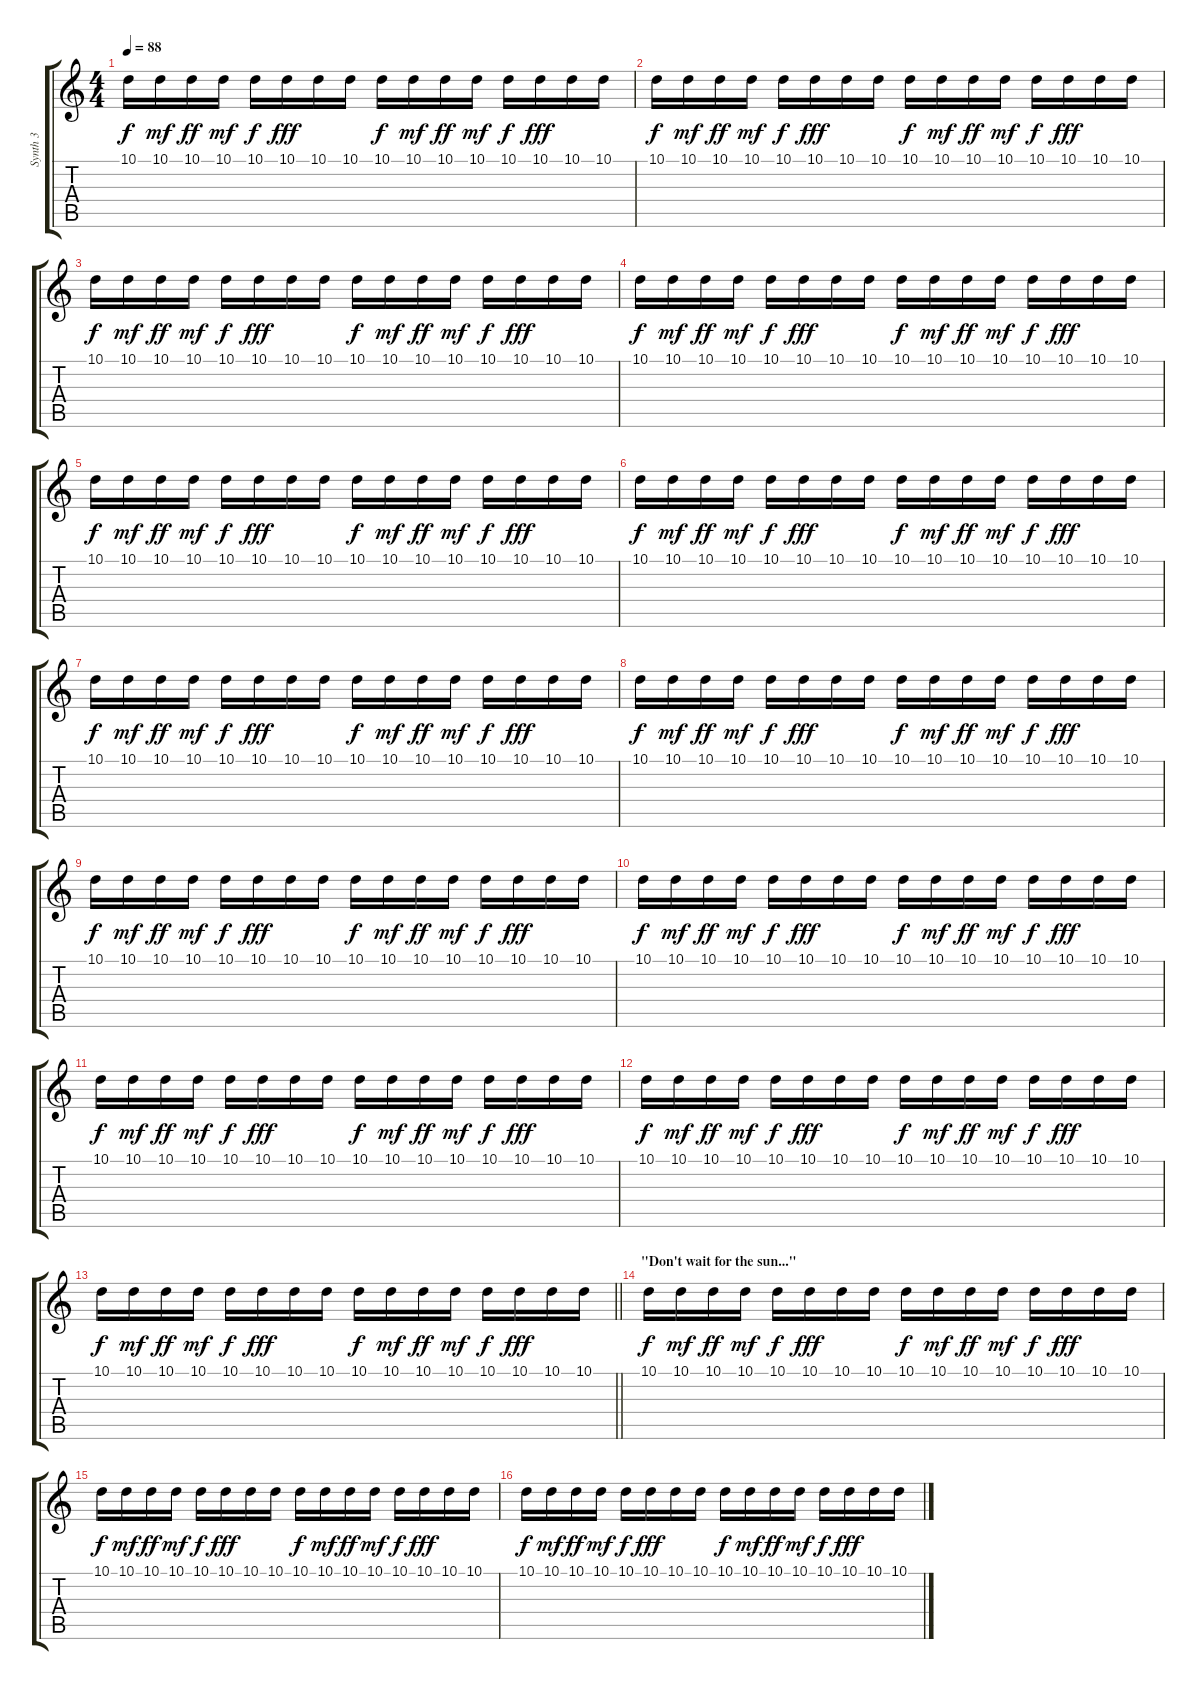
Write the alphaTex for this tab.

\track ("Synth 3" "Synth 3") {instrument pad2warm}
\staff {score tabs}
\tuning (E4 B3 G3 D3 A2 E2) {hide}
\ts (4 4)
\tempo 88
\clef g2
\ks c
10.1.16{dy f} 10.1.16{dy mf} 10.1.16{dy ff} 10.1.16{dy mf} 10.1.16{dy f} 10.1.16{dy fff} 10.1.16 10.1.16 10.1.16{dy f} 10.1.16{dy mf} 10.1.16{dy ff} 10.1.16{dy mf} 10.1.16{dy f} 10.1.16{dy fff} 10.1.16 10.1.16 |
10.1.16{dy f} 10.1.16{dy mf} 10.1.16{dy ff} 10.1.16{dy mf} 10.1.16{dy f} 10.1.16{dy fff} 10.1.16 10.1.16 10.1.16{dy f} 10.1.16{dy mf} 10.1.16{dy ff} 10.1.16{dy mf} 10.1.16{dy f} 10.1.16{dy fff} 10.1.16 10.1.16 |
10.1.16{dy f} 10.1.16{dy mf} 10.1.16{dy ff} 10.1.16{dy mf} 10.1.16{dy f} 10.1.16{dy fff} 10.1.16 10.1.16 10.1.16{dy f} 10.1.16{dy mf} 10.1.16{dy ff} 10.1.16{dy mf} 10.1.16{dy f} 10.1.16{dy fff} 10.1.16 10.1.16 |
10.1.16{dy f} 10.1.16{dy mf} 10.1.16{dy ff} 10.1.16{dy mf} 10.1.16{dy f} 10.1.16{dy fff} 10.1.16 10.1.16 10.1.16{dy f} 10.1.16{dy mf} 10.1.16{dy ff} 10.1.16{dy mf} 10.1.16{dy f} 10.1.16{dy fff} 10.1.16 10.1.16 |
10.1.16{dy f} 10.1.16{dy mf} 10.1.16{dy ff} 10.1.16{dy mf} 10.1.16{dy f} 10.1.16{dy fff} 10.1.16 10.1.16 10.1.16{dy f} 10.1.16{dy mf} 10.1.16{dy ff} 10.1.16{dy mf} 10.1.16{dy f} 10.1.16{dy fff} 10.1.16 10.1.16 |
10.1.16{dy f} 10.1.16{dy mf} 10.1.16{dy ff} 10.1.16{dy mf} 10.1.16{dy f} 10.1.16{dy fff} 10.1.16 10.1.16 10.1.16{dy f} 10.1.16{dy mf} 10.1.16{dy ff} 10.1.16{dy mf} 10.1.16{dy f} 10.1.16{dy fff} 10.1.16 10.1.16 |
10.1.16{dy f} 10.1.16{dy mf} 10.1.16{dy ff} 10.1.16{dy mf} 10.1.16{dy f} 10.1.16{dy fff} 10.1.16 10.1.16 10.1.16{dy f} 10.1.16{dy mf} 10.1.16{dy ff} 10.1.16{dy mf} 10.1.16{dy f} 10.1.16{dy fff} 10.1.16 10.1.16 |
10.1.16{dy f} 10.1.16{dy mf} 10.1.16{dy ff} 10.1.16{dy mf} 10.1.16{dy f} 10.1.16{dy fff} 10.1.16 10.1.16 10.1.16{dy f} 10.1.16{dy mf} 10.1.16{dy ff} 10.1.16{dy mf} 10.1.16{dy f} 10.1.16{dy fff} 10.1.16 10.1.16 |
10.1.16{dy f} 10.1.16{dy mf} 10.1.16{dy ff} 10.1.16{dy mf} 10.1.16{dy f} 10.1.16{dy fff} 10.1.16 10.1.16 10.1.16{dy f} 10.1.16{dy mf} 10.1.16{dy ff} 10.1.16{dy mf} 10.1.16{dy f} 10.1.16{dy fff} 10.1.16 10.1.16 |
10.1.16{dy f} 10.1.16{dy mf} 10.1.16{dy ff} 10.1.16{dy mf} 10.1.16{dy f} 10.1.16{dy fff} 10.1.16 10.1.16 10.1.16{dy f} 10.1.16{dy mf} 10.1.16{dy ff} 10.1.16{dy mf} 10.1.16{dy f} 10.1.16{dy fff} 10.1.16 10.1.16 |
10.1.16{dy f} 10.1.16{dy mf} 10.1.16{dy ff} 10.1.16{dy mf} 10.1.16{dy f} 10.1.16{dy fff} 10.1.16 10.1.16 10.1.16{dy f} 10.1.16{dy mf} 10.1.16{dy ff} 10.1.16{dy mf} 10.1.16{dy f} 10.1.16{dy fff} 10.1.16 10.1.16 |
10.1.16{dy f} 10.1.16{dy mf} 10.1.16{dy ff} 10.1.16{dy mf} 10.1.16{dy f} 10.1.16{dy fff} 10.1.16 10.1.16 10.1.16{dy f} 10.1.16{dy mf} 10.1.16{dy ff} 10.1.16{dy mf} 10.1.16{dy f} 10.1.16{dy fff} 10.1.16 10.1.16 |
\barLineRight lightlight
10.1.16{dy f} 10.1.16{dy mf} 10.1.16{dy ff} 10.1.16{dy mf} 10.1.16{dy f} 10.1.16{dy fff} 10.1.16 10.1.16 10.1.16{dy f} 10.1.16{dy mf} 10.1.16{dy ff} 10.1.16{dy mf} 10.1.16{dy f} 10.1.16{dy fff} 10.1.16 10.1.16 |
\section ("" "\"Don't wait for the sun...\"")
10.1.16{dy f} 10.1.16{dy mf} 10.1.16{dy ff} 10.1.16{dy mf} 10.1.16{dy f} 10.1.16{dy fff} 10.1.16 10.1.16 10.1.16{dy f} 10.1.16{dy mf} 10.1.16{dy ff} 10.1.16{dy mf} 10.1.16{dy f} 10.1.16{dy fff} 10.1.16 10.1.16 |
10.1.16{dy f} 10.1.16{dy mf} 10.1.16{dy ff} 10.1.16{dy mf} 10.1.16{dy f} 10.1.16{dy fff} 10.1.16 10.1.16 10.1.16{dy f} 10.1.16{dy mf} 10.1.16{dy ff} 10.1.16{dy mf} 10.1.16{dy f} 10.1.16{dy fff} 10.1.16 10.1.16 |
10.1.16{dy f} 10.1.16{dy mf} 10.1.16{dy ff} 10.1.16{dy mf} 10.1.16{dy f} 10.1.16{dy fff} 10.1.16 10.1.16 10.1.16{dy f} 10.1.16{dy mf} 10.1.16{dy ff} 10.1.16{dy mf} 10.1.16{dy f} 10.1.16{dy fff} 10.1.16 10.1.16
